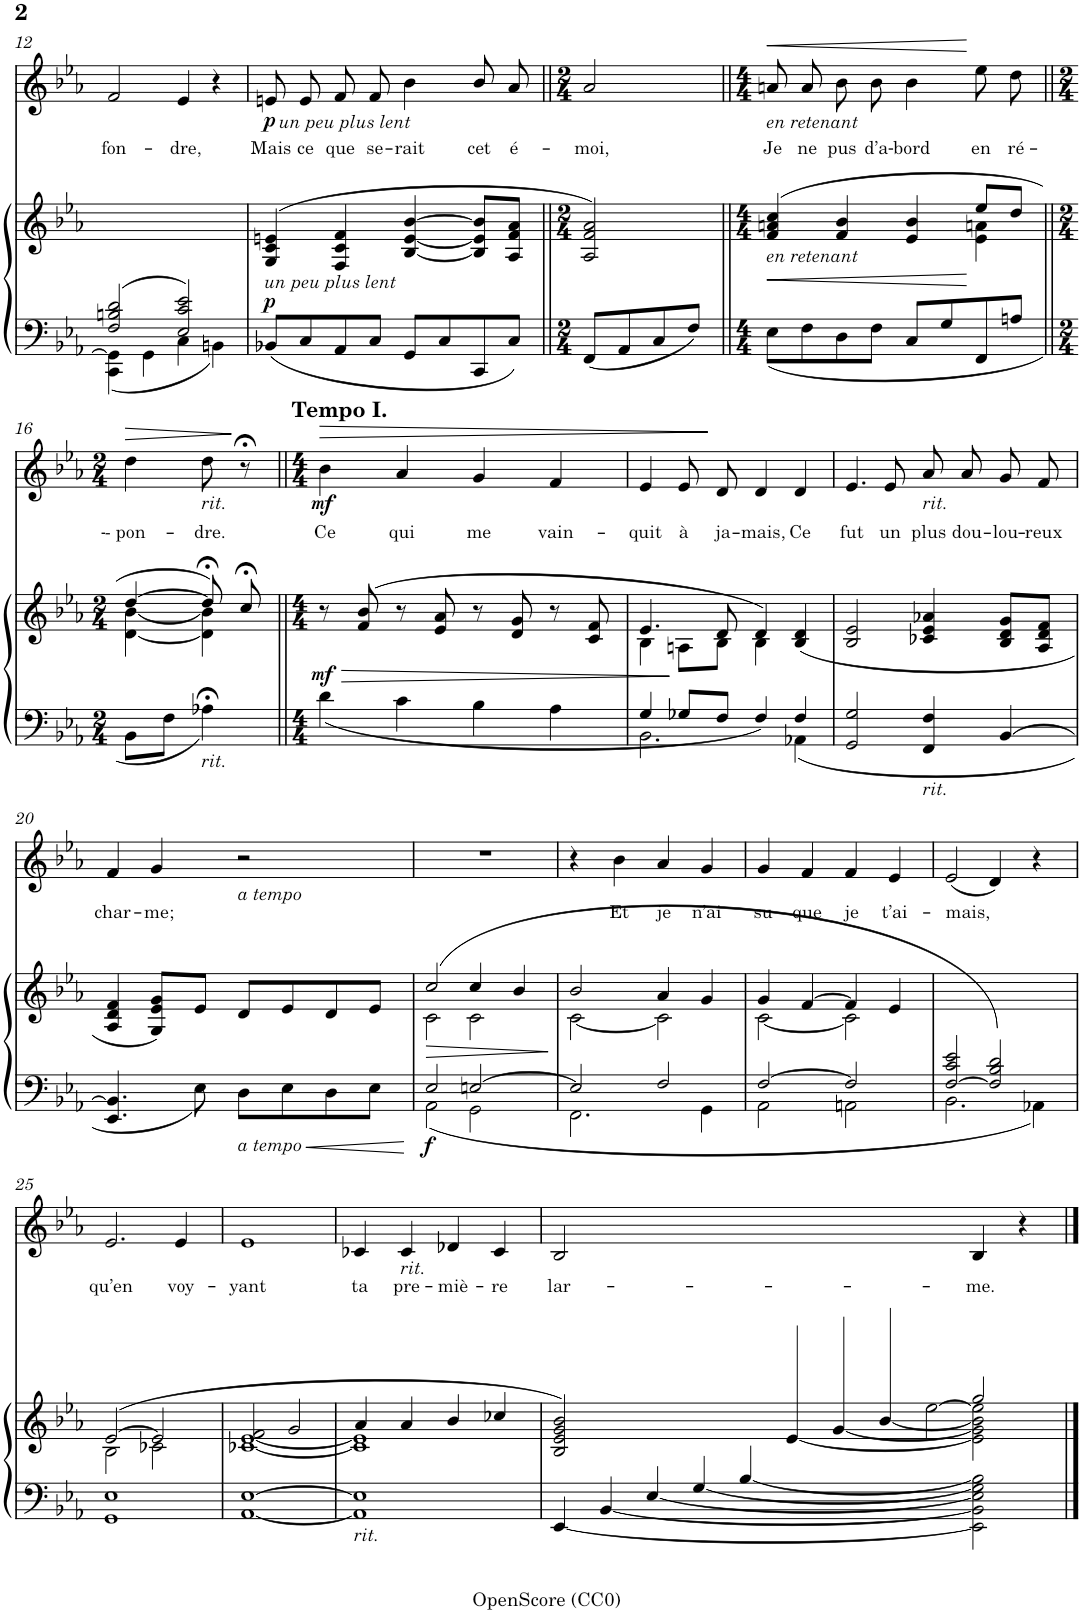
**kern	**kern	**dynam	**kern	**text	**dynam
*part2	*part2	*part2	*part1	*part1	*part1
*staff3	*staff2	*staff2/3	*staff1	*staff1	*staff1
*I"Piano	*	*	*I"Chant Voice	*	*
*I'Pno	*	*	*	*	*
!!LO:PB:g=z
*clefF4	*clefG2	*	*clefG2	*	*
*k[b-e-a-]	*k[b-e-a-]	*	*k[b-e-a-]	*	*
*M4/4	*M4/4	*	*M4/4	*	*
=12	=12	=12	=12	=12	=12
*^	*	*	*	*	*
!	!	!	!	!	!LO:LY:b	!
2F/ 2Bn/ 2d/	4CC\ 4GG\]	1ryy	.	2f/	fon-	.
.	4GG\	.	.	.	.	.
!	!	!	!	!	!LO:LY:b	!
2E-/ 2c/ 2e-/	4C\	.	.	4e-/	-dre,	.
.	4BBn\	.	.	4r	.	.
=13	=13	=13	=13	=13	=13	=13
!	!	!	!	!LO:TX:b:i:t=un peu plus lent	!	!
!	!	!LO:TX:b:i:t=un peu plus lent	!	!	!	!
!	!	!	!LO:DY:a=2	!	!LO:LY:b	!LO:DY:b
*v	*v	*	*	*	*	*
8BB-X/L	(>4G/ 4c/ 4en/	p	8en/L	Mais	p
!	!	!	!	!LO:LY:b	!
8C/	.	.	8e/J	ce	.
!	!	!	!	!LO:LY:b	!
8AA-/	4F/ 4c/ 4f/	.	8f/L	que	.
!	!	!	!	!LO:LY:b	!
8C/J	.	.	8f/J	se-	.
!	!	!	!	!LO:LY:b	!
8GG/L	[4B-/ [4e/ [4b-/	.	4b-\	-rait	.
8C/	.	.	.	.	.
!	!	!	!	!LO:LY:b	!
8CC/	8B-/] 8e/] 8b-/]L	.	8b-/L	cet	.
!	!	!	!	!LO:LY:b	!
8C/J	8A-/ 8f/ 8a-/J	.	8a-/J	é-	.
=14||	=14||	=14||	=14||	=14||	=14||
*M2/4	*M2/4	*	*M2/4	*	*
!	!	!	!	!LO:LY:b	!
8FF/L	2A-/ 2f/ 2a-/)	.	2a-/	-moi,	.
8AA-/	.	.	.	.	.
8C/	.	.	.	.	.
8F/J	.	.	.	.	.
=15||	=15||	=15||	=15||	=15||	=15||
*M4/4	*M4/4	*	*M4/4	*	*
*	*^	*	*	*	*
!	!	!	!	!LO:TX:b:i:t=en retenant	!	!
!	!LO:TX:b:i:t=en retenant	!	!	!	!	!
!	!	!	!	!	!LO:LY:b	!LO:HP:b
8E-\L	(4f/ 4an/ 4cc/	2.ryy	.	8an/L	Je	<
!	!	!	!	!	!LO:LY:b	!
8F\	.	.	.	8a/J	ne	.
!	!	!	!	!	!LO:LY:b	!
8D\	4f/ 4b-/	.	.	8b-\L	pus	.
!	!	!	!	!	!LO:LY:b	!
8F\J	.	.	.	8b-\J	d’a-	.
!	!	!	!	!	!LO:LY:b	!
8C/L	4e-/ 4b-/	.	.	4b-\	-bord	.
8G/	.	.	.	.	.	.
!	!	!	!	!	!LO:LY:b	!
8FF/	8ee-/L	4e-\ 4an\	.	8ee-\L	en	[
!	!	!	!	!	!LO:LY:b	!
8An/J	8dd/J	.	.	8dd\J	ré-	.
!!LO:LB:g=z
=16||	=16||	=16||	=16||	=16||	=16||	=16||
*M2/4	*M2/4	*	*	*M2/4	*	*
!	!	!	!	!	!LO:LY:b	!LO:HP:b
8BB-\L	[4dd/	[4d\ [4b-\	.	4dd\	-- pon-	>
8F\J	.	.	.	.	.	.
!	!	!	!	!LO:TX:b:i:t=rit.	!	!
!LO:TX:b:i:t=rit.	!	!	!	!	!	!
!	!	!	!	!	!LO:LY:b	!
4A-X;<\	8dd;</])	4d\] 4b-\]	.	8dd\	-dre.	.
.	8cc;</	.	.	8r;<	.	]
*	*v	*v	*	*	*	*
=17||	=17||	=17||	=17||	=17||	=17||
*M4/4	*M4/4	*	*M4/4	*	*
!	!	!	!LO:TX:a:B:t=Tempo I.	!	!
!	!	!LO:DY:a=2	!	!LO:LY:b	!LO:HP:b
!	!	!	!	!	!LO:DY:n=1:b
4d\	8r	mf	4b-\	Ce	> mf
.	(8f/ 8b-/	.	.	.	.
!	!	!	!	!LO:LY:b	!
4c\	8r	.	4a-/	qui	.
.	8e-/ 8a-/	.	.	.	.
!	!	!	!	!LO:LY:b	!
4B-\	8r	.	4g/	me	.
.	8d/ 8g/	.	.	.	.
!	!	!	!	!LO:LY:b	!
4A-\	8r	.	4f/	vain-	.
.	8c/ 8f/	.	.	.	.
=18	=18	=18	=18	=18	=18
*^	*^	*	*	*	*
!	!	!	!	!	!	!LO:LY:b	!
4G/	2.BB-\	4.e-/	4B-\	.	4e-/	-quit	.
!	!	!	!	!	!	!LO:LY:b	!
8G-X/L	.	.	8An\L	.	8e-/L	à	.
!	!	!	!	!	!	!LO:LY:b	!
8F/J	.	8d/	8B-\J	.	8d/J	ja-	]
!	!	!	!	!	!	!LO:LY:b	!
4F/	.	4d/)	4B-\	.	4d/	-mais,	.
!	!	!	!	!	!	!LO:LY:b	!
4F/	4AA-X\	(<4B-/ 4d/	4ryy	.	4d/	Ce	.
=19	=19	=19	=19	=19	=19	=19	=19
!	!	!	!	!	!	!LO:LY:b	!
*v	*v	*	*	*	*	*	*
*	*v	*v	*	*	*	*
2GG/ 2G/	2B-/ 2e-/	.	4.e-/	fut	.
!	!	!	!	!LO:LY:b	!
.	.	.	8e-/	un	.
!	!	!	!LO:TX:b:i:t=rit.	!	!
!LO:TX:b:i:t=rit.	!	!	!	!	!
!	!	!	!	!LO:LY:b	!
4FF/ 4F/	4c-X/ 4e-/ 4a-X/	.	8a-/L	plus	.
!	!	!	!	!LO:LY:b	!
.	.	.	8a-/J	dou-	.
!	!	!	!	!LO:LY:b	!
[>4BB-/	8B-/ 8d/ 8g/L	.	8g/L	-lou-	.
!	!	!	!	!LO:LY:b	!
.	8A-/ 8d/ 8f/J	.	8f/J	-reux	.
!!LO:LB:g=z
=20	=20	=20	=20	=20	=20
!	!	!	!	!LO:LY:b	!
4.EE-/ 4.BB-/]	4A-/ 4d/ 4f/	.	4f/	char-	.
!	!	!	!	!LO:LY:b	!
.	8G/ 8e-/ 8g/L)	.	4g/	-me;	.
8E-\	8e-/J	.	.	.	.
!	!	!	!LO:TX:b:i:t=a tempo	!	!
!LO:TX:b:i:t=a tempo	!	!	!	!	!
8D\L	8d/L	.	2r	.	.
8E-\	8e-/	.	.	.	.
8D\	8d/	.	.	.	.
8E-\J	8e-/J	.	.	.	.
=21	=21	=21	=21	=21	=21
*^	*^	*	*	*	*
!	!	!	!	!LO:DY:b=2	!	!	!
2E-/	2AA-\	(2cc/	2c\	f	1r	.	.
[2En/	2GG\	4cc/	2c\	.	.	.	.
.	.	4b-/	.	.	.	.	.
=22	=22	=22	=22	=22	=22	=22	=22
2E/]	2.FF\	2b-/	[2c\	.	4r	.	.
!	!	!	!	!	!	!LO:LY:b	!
.	.	.	.	.	4b-\	Et	.
!	!	!	!	!	!	!LO:LY:b	!
2F/	.	4a-/	2c\]	.	4a-/	je	.
!	!	!	!	!	!	!LO:LY:b	!
.	4GG\	4g/	.	.	4g/	n’ai	.
=23	=23	=23	=23	=23	=23	=23	=23
!	!	!	!	!	!	!LO:LY:b	!
[2F/	2AA-\	4g/	[2c\	.	4g/	su	.
!	!	!	!	!	!	!LO:LY:b	!
.	.	[4f/	.	.	4f/	que	.
!	!	!	!	!	!	!LO:LY:b	!
2F/]	2AAn\	4f/]	2c\]	.	4f/	je	.
!	!	!	!	!	!	!LO:LY:b	!
.	.	4e-/	.	.	4e-/	t’ai-	.
*	*	*v	*v	*	*	*	*
=24	=24	=24	=24	=24	=24	=24
!	!	!	!	!	!LO:LY:b	!
[2F/ 2c/ 2e-/	2.BB-\	1ryy	.	(2e-/	-mais,	.
2F/] 2B-/ 2d/)	.	.	.	4d/)	.	.
.	4AA-X\	.	.	4r	.	.
!!LO:LB:g=z
=25	=25	=25	=25	=25	=25	=25
*	*	*^	*	*	*	*
!	!	!	!	!	!	!LO:LY:b	!
*v	*v	*	*	*	*	*	*
1GG 1E-	([2e-/	2B-\	.	2.e-/	qu’en	.
.	2e-/]	2c-X\	.	.	.	.
!	!	!	!	!	!LO:LY:b	!
.	.	.	.	4e-/	voy-	.
=26	=26	=26	=26	=26	=26	=26
!	!	!	!	!	!LO:LY:b	!
[1AA- [1E-	2f/	[<1c-X [<1e-	.	1e-	-yant	.
.	2g/	.	.	.	.	.
=27	=27	=27	=27	=27	=27	=27
!LO:TX:b:i:t=rit.	!	!	!	!	!	!
!	!	!	!	!	!LO:LY:b	!
1AA-] 1E-]	4a-/	1c-] 1e-]	.	4c-X/	ta	.
!	!	!	!	!LO:TX:b:i:t=rit.	!	!
!	!	!	!	!	!LO:LY:b	!
.	4a-/	.	.	4c-/	pre-	.
!	!	!	!	!	!LO:LY:b	!
.	4b-/	.	.	4d-X/	-miè-	.
!	!	!	!	!	!LO:LY:b	!
.	4cc-X/	.	.	4c-/	-re	.
=28	=28	=28	=28	=28	=28	=28
*^	*	*^	*	*	*	*
!	!	!	!	!	!	!	!LO:LY:b	!
[<20EE-/	2ryy	2B-/ 2e-/ 2g/ 2b-/)	2ryy	4ryy	.	2B-/	lar-	.
[<20BB-/LL	.	.	.	.	.	.	.	.
[<20E-/	.	.	.	.	.	.	.	.
[<20G/	.	.	.	.	.	.	.	.
[20B-/JJ	.	.	.	.	.	.	.	.
4ryy	.	.	.	[<20e-/LL	.	.	.	.
.	.	.	.	[<20g/	.	.	.	.
.	.	.	.	[<20b-/JJ	.	.	.	.
!	!	!	!	!LO:N:head=open	!	!	!	!
.	.	.	.	[>10ee-\	.	.	.	.
!	!	!	!	!	!	!	!LO:LY:b	!
2ryy	2EE-\] 2BB-\] 2E-\] 2G\] 2B-\]	2gg/	2e-\] 2g\] 2b-\] 2ee-\]	2ryy	.	4B-/	-me.	.
.	.	.	.	.	.	4r	.	.
*v	*v	*	*	*	*	*	*	*
*	*v	*v	*v	*	*	*	*
==	==	==	==	==	==
*-	*-	*-	*-	*-	*-
